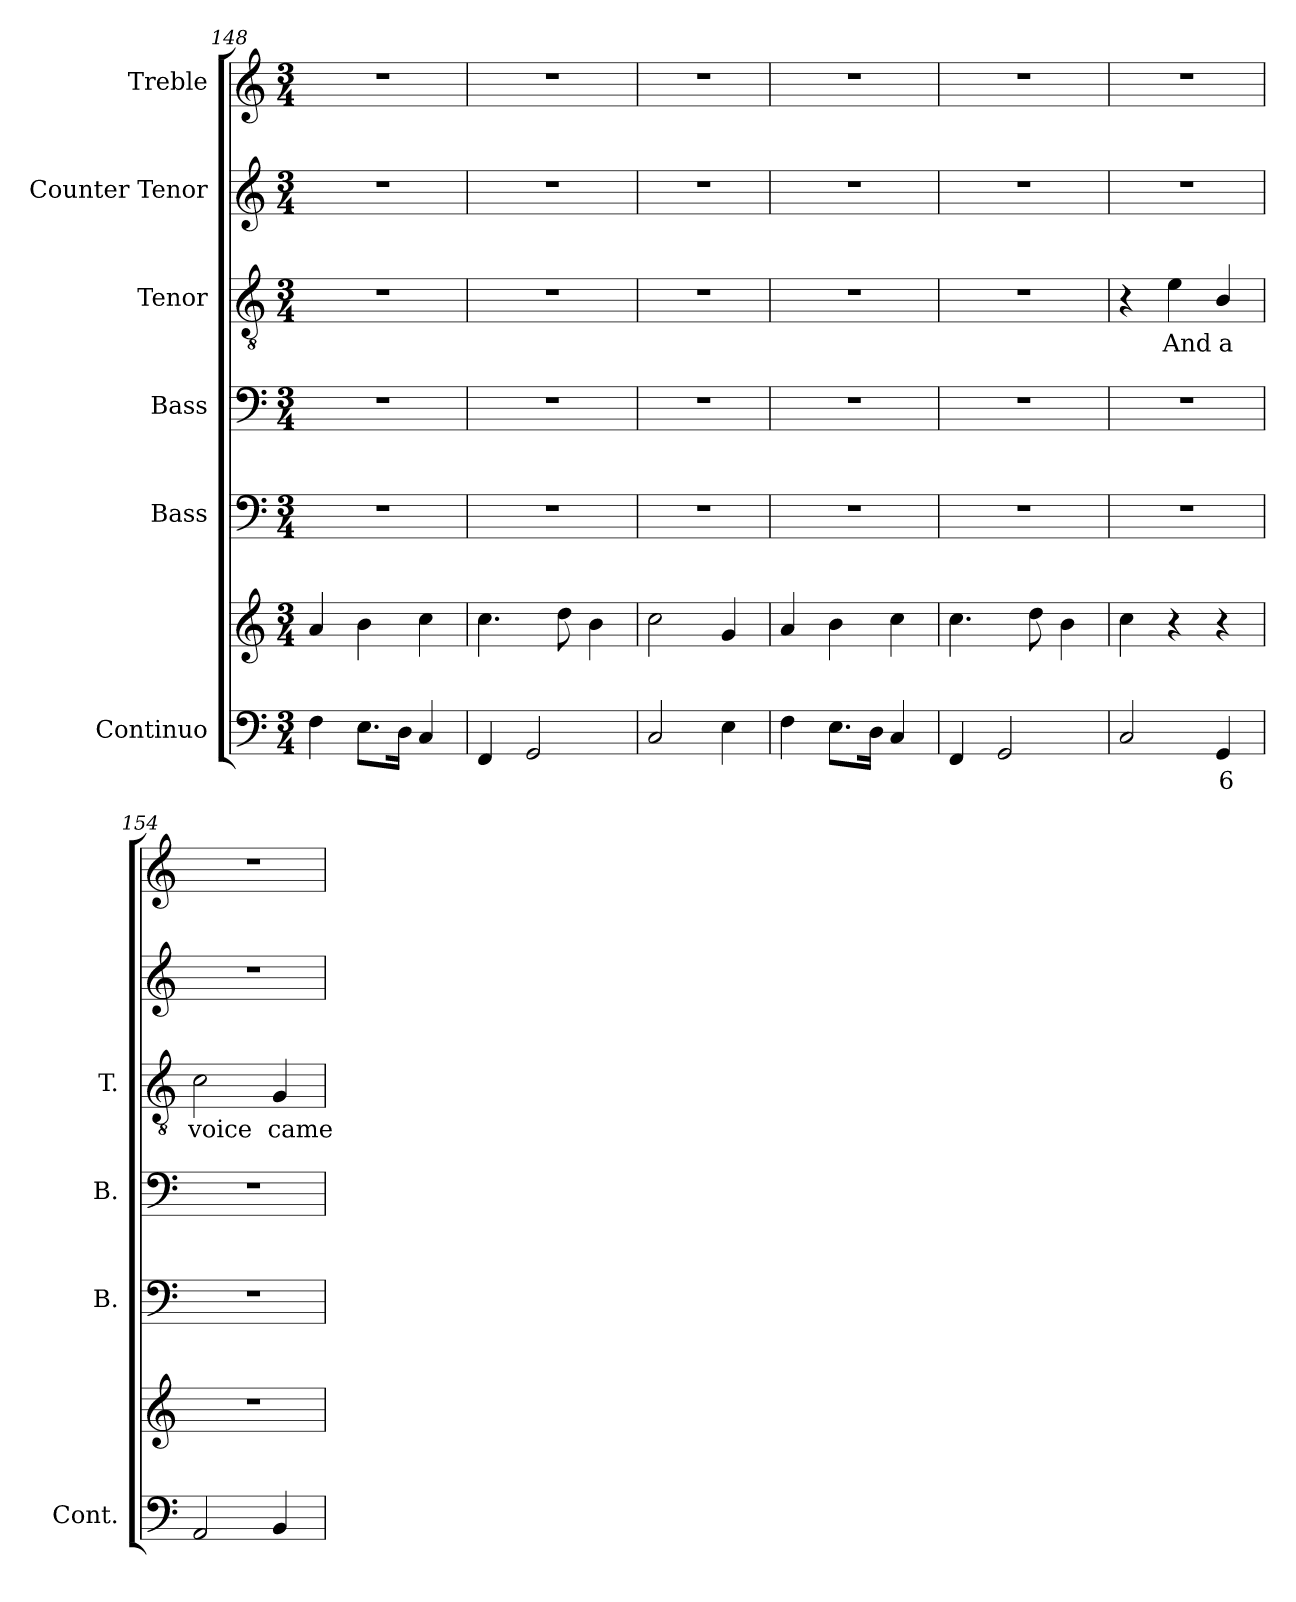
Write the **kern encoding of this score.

**kern	**text	**kern	**kern	**kern	**kern	**text	**kern	**kern
*part6	*part6	*part6	*part5	*part4	*part3	*part3	*part2	*part1
*staff7	*staff7	*staff6	*staff5	*staff4	*staff3	*staff3	*staff2	*staff1
*I"Continuo	*	*	*I"Bass	*I"Bass	*I"Tenor	*	*I"Counter Tenor	*I"Treble
*I'Cont.	*	*	*I'B.	*I'B.	*I'T.	*	*	*
*clefF4	*	*clefG2	*clefF4	*clefF4	*clefGv2	*	*clefG2	*clefG2
*	*	*	*	*	*ITrd7c12	*	*	*
*k[]	*	*k[]	*k[]	*k[]	*k[]	*	*k[]	*k[]
*C:	*	*C:	*C:	*C:	*C:	*	*C:	*C:
*M3/4	*	*M3/4	*M3/4	*M3/4	*M3/4	*	*M3/4	*M3/4
=148	=148	=148	=148	=148	=148	=148	=148	=148
!	!	!	!LO:N:vis=1	!LO:N:vis=1	!LO:N:vis=1	!	!LO:N:vis=1	!LO:N:vis=1
4Fi\	.	4ai/	2.r	2.r	2.r	.	2.r	2.r
8.Ei\L	.	4bi\	.	.	.	.	.	.
16Di\Jk	.	.	.	.	.	.	.	.
4Ci/	.	4cci\	.	.	.	.	.	.
=149	=149	=149	=149	=149	=149	=149	=149	=149
!	!	!	!LO:N:vis=1	!LO:N:vis=1	!LO:N:vis=1	!	!LO:N:vis=1	!LO:N:vis=1
4FFi/	.	4.cci\	2.r	2.r	2.r	.	2.r	2.r
2GGi/	.	.	.	.	.	.	.	.
.	.	8ddi\	.	.	.	.	.	.
.	.	4bi\	.	.	.	.	.	.
=150	=150	=150	=150	=150	=150	=150	=150	=150
!	!	!	!LO:N:vis=1	!LO:N:vis=1	!LO:N:vis=1	!	!LO:N:vis=1	!LO:N:vis=1
2Ci/	.	2cci\	2.r	2.r	2.r	.	2.r	2.r
4Ei\	.	4gi/	.	.	.	.	.	.
=151	=151	=151	=151	=151	=151	=151	=151	=151
!	!	!	!LO:N:vis=1	!LO:N:vis=1	!LO:N:vis=1	!	!LO:N:vis=1	!LO:N:vis=1
4Fi\	.	4ai/	2.r	2.r	2.r	.	2.r	2.r
8.Ei\L	.	4bi\	.	.	.	.	.	.
16Di\Jk	.	.	.	.	.	.	.	.
4Ci/	.	4cci\	.	.	.	.	.	.
!!LO:LB:g=z
=152	=152	=152	=152	=152	=152	=152	=152	=152
!	!	!	!LO:N:vis=1	!LO:N:vis=1	!LO:N:vis=1	!	!LO:N:vis=1	!LO:N:vis=1
4FFi/	.	4.cci\	2.r	2.r	2.r	.	2.r	2.r
2GGi/	.	.	.	.	.	.	.	.
.	.	8ddi\	.	.	.	.	.	.
.	.	4bi\	.	.	.	.	.	.
=153	=153	=153	=153	=153	=153	=153	=153	=153
!	!	!	!LO:N:vis=1	!LO:N:vis=1	!	!	!LO:N:vis=1	!LO:N:vis=1
2Ci/	.	4cci\	2.r	2.r	4r	.	2.r	2.r
!	!	!	!	!	!	!LO:LY:b:color=#000000	!	!
.	.	4r	.	.	4Ei\	And	.	.
!	!LO:LY:b:color=#000000	!	!	!	!	!	!	!
!	!	!	!	!	!	!LO:LY:b:color=#000000	!	!
4GGi/	6	4r	.	.	4BBi/	a	.	.
=154	=154	=154	=154	=154	=154	=154	=154	=154
!	!	!LO:N:vis=1	!LO:N:vis=1	!LO:N:vis=1	!	!	!	!
!	!	!	!	!	!	!LO:LY:b:color=#000000	!LO:N:vis=1	!LO:N:vis=1
2AAi/	.	2.r	2.r	2.r	2Ci\	voice	2.r	2.r
!	!	!	!	!	!	!LO:LY:b:color=#000000	!	!
4BBi/	.	.	.	.	4GGi/	came	.	.
=	=	=	=	=	=	=	=	=
*-	*-	*-	*-	*-	*-	*-	*-	*-
